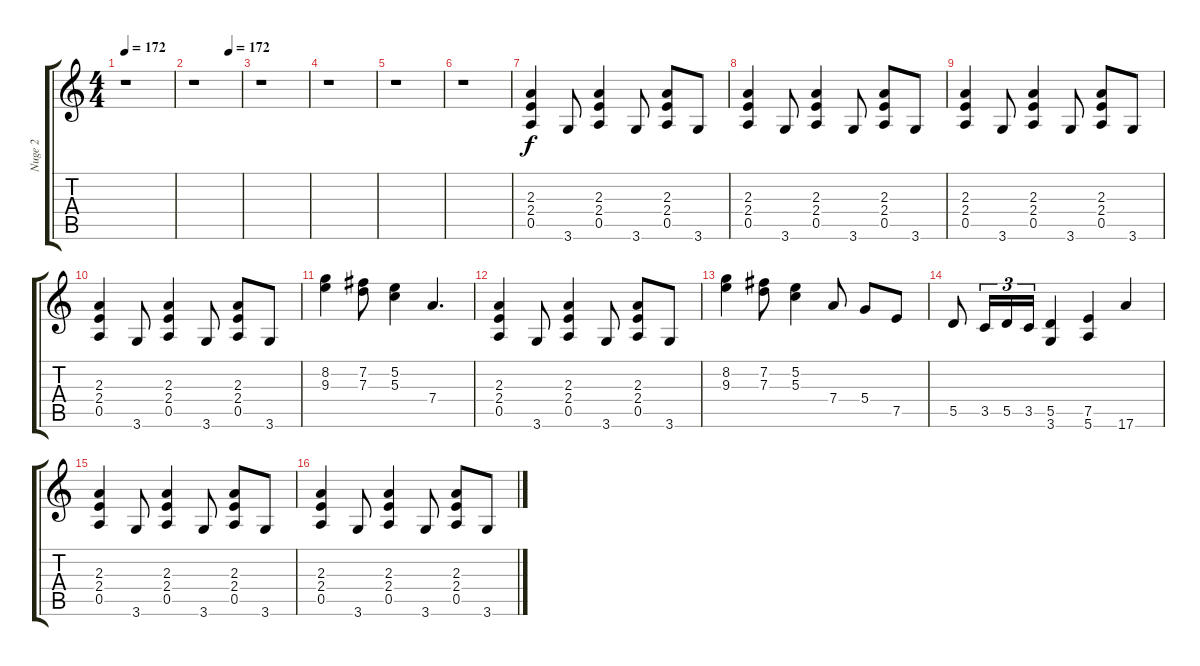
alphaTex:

\track ("Nuge 2" "Nuge 2") {instrument overdrivenguitar}
\staff {score tabs}
\tuning (E4 B3 G3 D3 A2 E2) {hide}
\ts (4 4)
\tempo 172
\tempo 120
\tempo 172
\clef g2
\ks c
r.1{dy f instrument overdrivenguitar} |
\tempo (172 0.75)
r.1 |
r.1 |
r.1 |
r.1 |
r.1 |
(2.3 2.4 0.5).4 3.6.8 (2.3 2.4 0.5).4 3.6.8 (2.3 2.4 0.5).8 3.6.8 |
(2.3 2.4 0.5).4 3.6.8 (2.3 2.4 0.5).4 3.6.8 (2.3 2.4 0.5).8 3.6.8 |
(2.3 2.4 0.5).4 3.6.8 (2.3 2.4 0.5).4 3.6.8 (2.3 2.4 0.5).8 3.6.8 |
(2.3 2.4 0.5).4 3.6.8 (2.3 2.4 0.5).4 3.6.8 (2.3 2.4 0.5).8 3.6.8 |
(8.2 9.3).4 (7.2 7.3).8 (5.2 5.3).4 7.4.4{d} |
(2.3 2.4 0.5).4 3.6.8 (2.3 2.4 0.5).4 3.6.8 (2.3 2.4 0.5).8 3.6.8 |
(8.2 9.3).4 (7.2 7.3).8 (5.2 5.3).4 7.4.8 5.4.8 7.5.8 |
5.5.8 3.5.16{tu (3 2)} 5.5.16{tu (3 2)} 3.5.16{tu (3 2)} (5.5 3.6).4 (7.5 5.6).4 17.6.4 |
(2.3 2.4 0.5).4 3.6.8 (2.3 2.4 0.5).4 3.6.8 (2.3 2.4 0.5).8 3.6.8 |
(2.3 2.4 0.5).4 3.6.8 (2.3 2.4 0.5).4 3.6.8 (2.3 2.4 0.5).8 3.6.8
